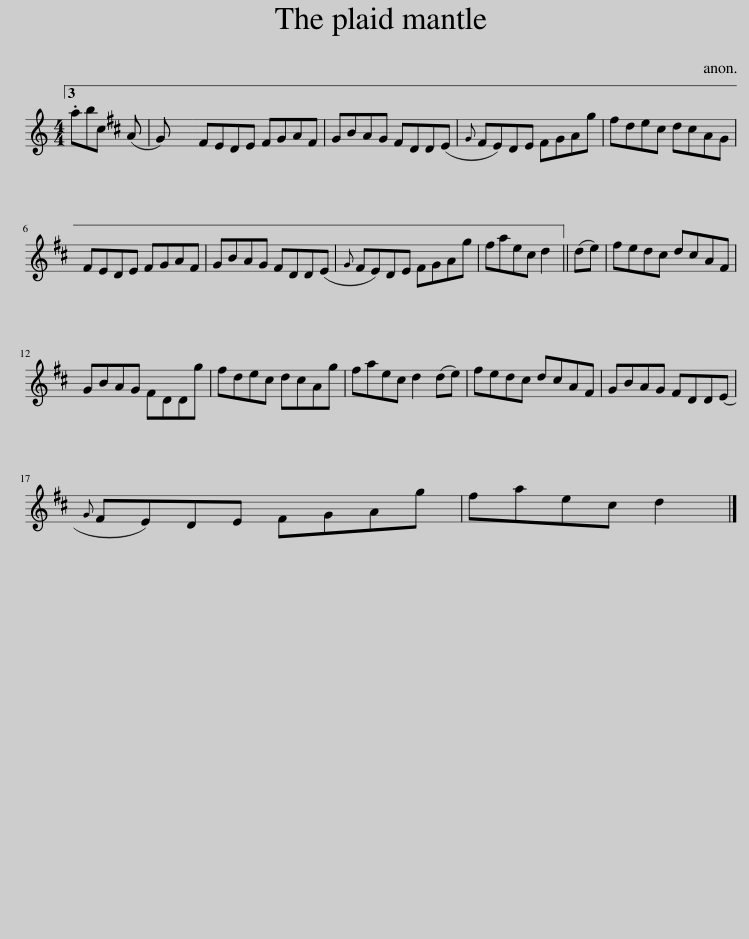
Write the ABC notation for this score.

X:1
L:1/8
M:4/4
I:linebreak $
K:C
V:1 treble
V:1
 .abc (A G) | ^FEDE FGAF | GBAG ^FDD(E |{G} ^FE)DE FGAg | ^fde^c dcAG |$ %5
 ^FEDE FGAF | GBAG ^FDD(E |{G} ^FE)DE FGAg | ^fae^c d2 || (de) | %10
 ^fed^c dcA^F |$ GBAG ^FDDg | ^fde^c dcAg | ^fae^c d2 (de) | ^fed^c dcA^F | %15
 GBAG ^FDD(E |${G} ^FE)DE FGAg | ^fae^c d2 |] %18
